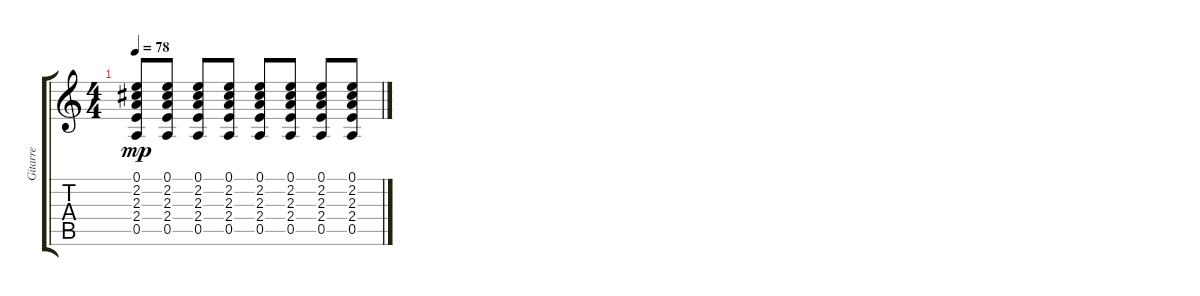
\track ("Gitarre" "Gitarre") {instrument acousticguitarsteel}
\staff {score tabs}
\tuning (E4 B3 G3 D3 A2 E2) {hide}
\ts (4 4)
\tempo 78
\clef g2
\ks c
(0.1 2.2 2.3 2.4 0.5).8{dy mp} (0.1 2.2 2.3 2.4 0.5).8 (0.1 2.2 2.3 2.4 0.5).8 (0.1 2.2 2.3 2.4 0.5).8 (0.1 2.2 2.3 2.4 0.5).8 (0.1 2.2 2.3 2.4 0.5).8 (0.1 2.2 2.3 2.4 0.5).8 (0.1 2.2 2.3 2.4 0.5).8
